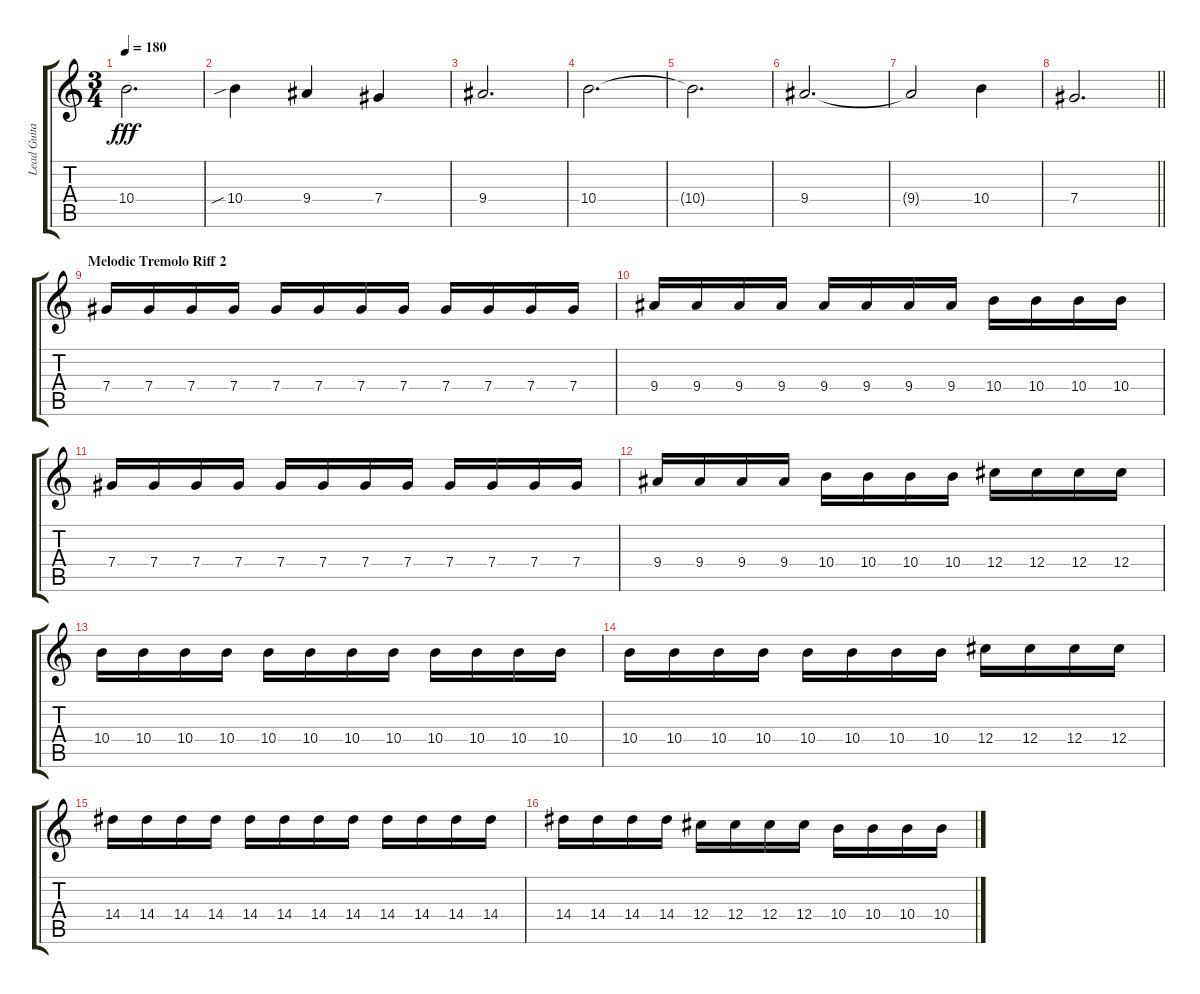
\track ("Lead Guitar" "Lead Guita") {instrument distortionguitar}
\staff {score tabs}
\tuning (Eb4 Bb3 Gb3 Db3 Ab2 Eb2) {hide}
\ts (3 4)
\tempo 180
\clef g2
\ks c
10.4.2{d dy fff} |
10.4{sib}.4 9.4.4 7.4.4 |
9.4.2{d} |
10.4.2{d} |
10.4{t}.2{d} |
9.4.2{d} |
9.4{t}.2 10.4.4 |
\barLineRight lightlight
7.4.2{d} |
\section ("" "Melodic Tremolo Riff 2")
7.4.16 7.4.16 7.4.16 7.4.16 7.4.16 7.4.16 7.4.16 7.4.16 7.4.16 7.4.16 7.4.16 7.4.16 |
9.4.16 9.4.16 9.4.16 9.4.16 9.4.16 9.4.16 9.4.16 9.4.16 10.4.16 10.4.16 10.4.16 10.4.16 |
7.4.16 7.4.16 7.4.16 7.4.16 7.4.16 7.4.16 7.4.16 7.4.16 7.4.16 7.4.16 7.4.16 7.4.16 |
9.4.16 9.4.16 9.4.16 9.4.16 10.4.16 10.4.16 10.4.16 10.4.16 12.4.16 12.4.16 12.4.16 12.4.16 |
10.4.16 10.4.16 10.4.16 10.4.16 10.4.16 10.4.16 10.4.16 10.4.16 10.4.16 10.4.16 10.4.16 10.4.16 |
10.4.16 10.4.16 10.4.16 10.4.16 10.4.16 10.4.16 10.4.16 10.4.16 12.4.16 12.4.16 12.4.16 12.4.16 |
14.4.16 14.4.16 14.4.16 14.4.16 14.4.16 14.4.16 14.4.16 14.4.16 14.4.16 14.4.16 14.4.16 14.4.16 |
14.4.16 14.4.16 14.4.16 14.4.16 12.4.16 12.4.16 12.4.16 12.4.16 10.4.16 10.4.16 10.4.16 10.4.16
